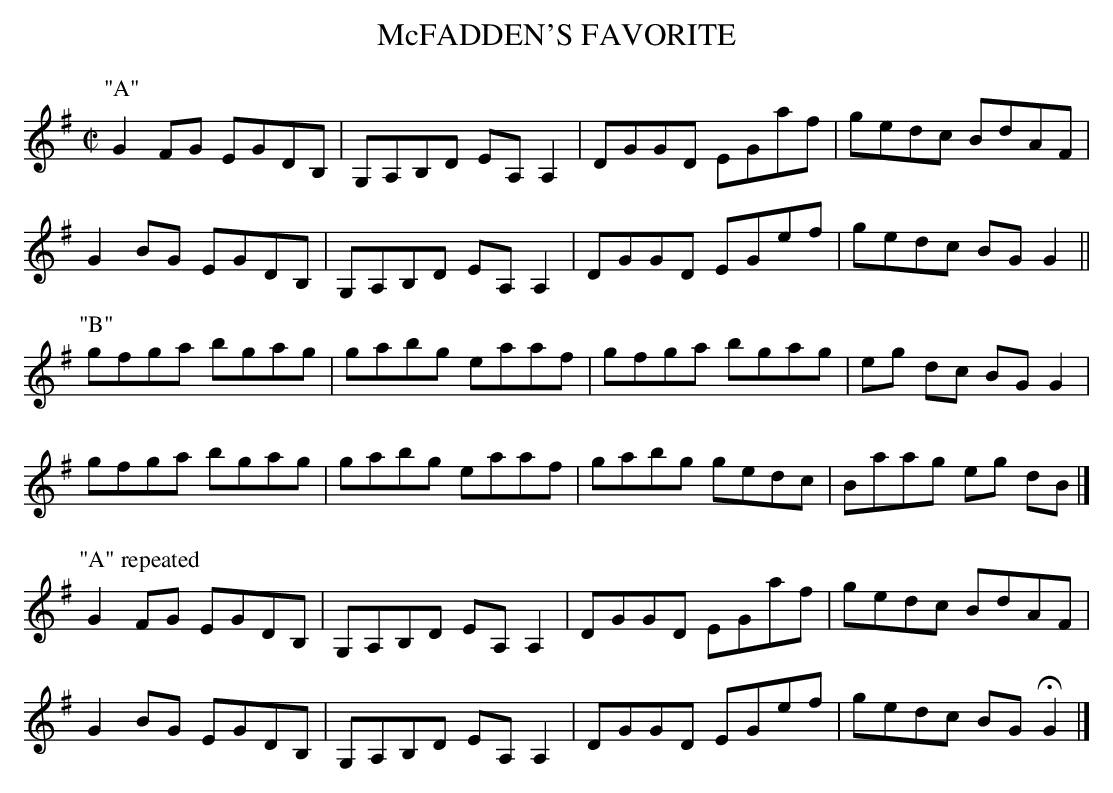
X:1
T:McFADDEN'S FAVORITE
play them up an octave if you can't.)
M:C|
L:1/8
K:G
P:"A"
G2FG EGDB,|G,A,B,D EA,A,2|DGGD EGaf|gedc BdAF|
G2BG EGDB,|G,A,B,D EA,A,2|DGGD EGef|gedc BGG2||
P:"B"
gfga bgag|gabg eaaf|gfga bgag|eg dc BGG2|
gfga bgag|gabg eaaf|gabg gedc|Baag eg dB|]
P:"A" repeated
G2FG EGDB,|G,A,B,D EA,A,2|DGGD EGaf|gedc BdAF|
G2BG EGDB,|G,A,B,D EA,A,2|DGGD EGef|gedc BGHG2|]
